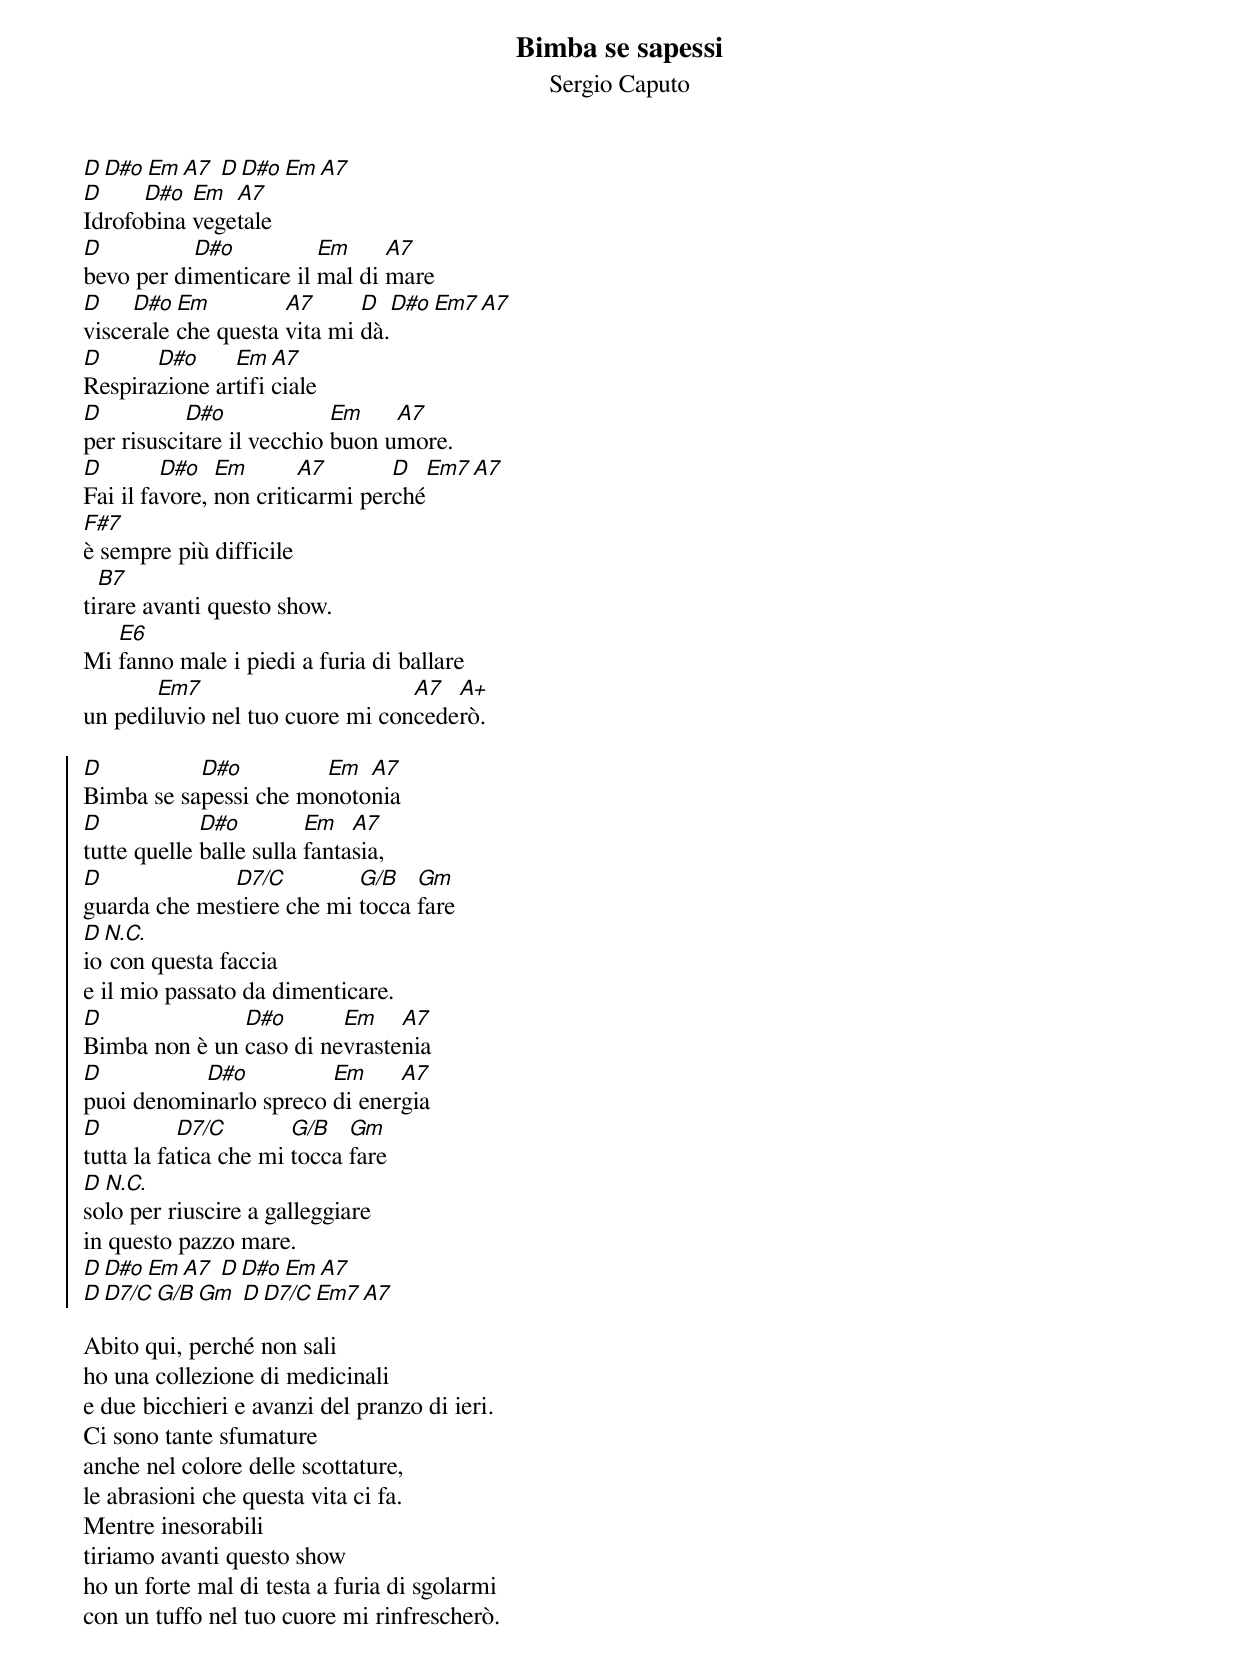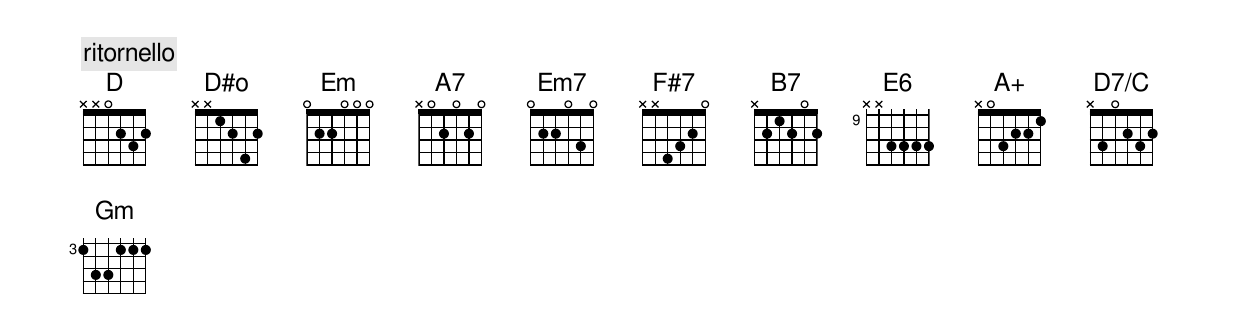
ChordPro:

{title: Bimba se sapessi}
{subtitle: Sergio Caputo}
{define: D7/C base-fret 0 frets x 3 0 2 3 2}
[D][D#o][Em][A7] [D][D#o][Em][A7]
[D]Idrofo[D#o]bina [Em]vege[A7]tale
[D]bevo per di[D#o]menticare il [Em]mal di [A7]mare
[D]visce[D#o]rale [Em]che questa [A7]vita mi [D]dà.[D#o][Em7][A7]
[D]Respira[D#o]zione ar[Em]tifi[A7]ciale
[D]per risusci[D#o]tare il vecchio [Em]buon u[A7]more.
[D]Fai il fa[D#o]vore, [Em]non criti[A7]carmi per[D]ché[Em7][A7]
[F#7]è sempre più difficile
ti[B7]rare avanti questo show.
Mi [E6]fanno male i piedi a furia di ballare
un pedi[Em7]luvio nel tuo cuore mi con[A7]cede[A+]rò.

{soc}
[D]Bimba se sa[D#o]pessi che mo[Em]noto[A7]nia
[D]tutte quelle [D#o]balle sulla [Em]fanta[A7]sia,
[D]guarda che mes[D7/C]tiere che mi [G/B]tocca [Gm]fare
[D]io[N.C.] con questa faccia
e il mio passato da dimenticare.
[D]Bimba non è un [D#o]caso di ne[Em]vraste[A7]nia
[D]puoi denomi[D#o]narlo spreco [Em]di ener[A7]gia
[D]tutta la fa[D7/C]tica che mi [G/B]tocca [Gm]fare
[D]so[N.C.]lo per riuscire a galleggiare
in questo pazzo mare.
[D][D#o][Em][A7] [D][D#o][Em][A7]
[D][D7/C][G/B][Gm] [D][D7/C][Em7][A7]
{eoc}

Abito qui, perché non sali
ho una collezione di medicinali
e due bicchieri e avanzi del pranzo di ieri.
Ci sono tante sfumature
anche nel colore delle scottature,
le abrasioni che questa vita ci fa.
Mentre inesorabili
tiriamo avanti questo show
ho un forte mal di testa a furia di sgolarmi
con un tuffo nel tuo cuore mi rinfrescherò.

{c: ritornello}
